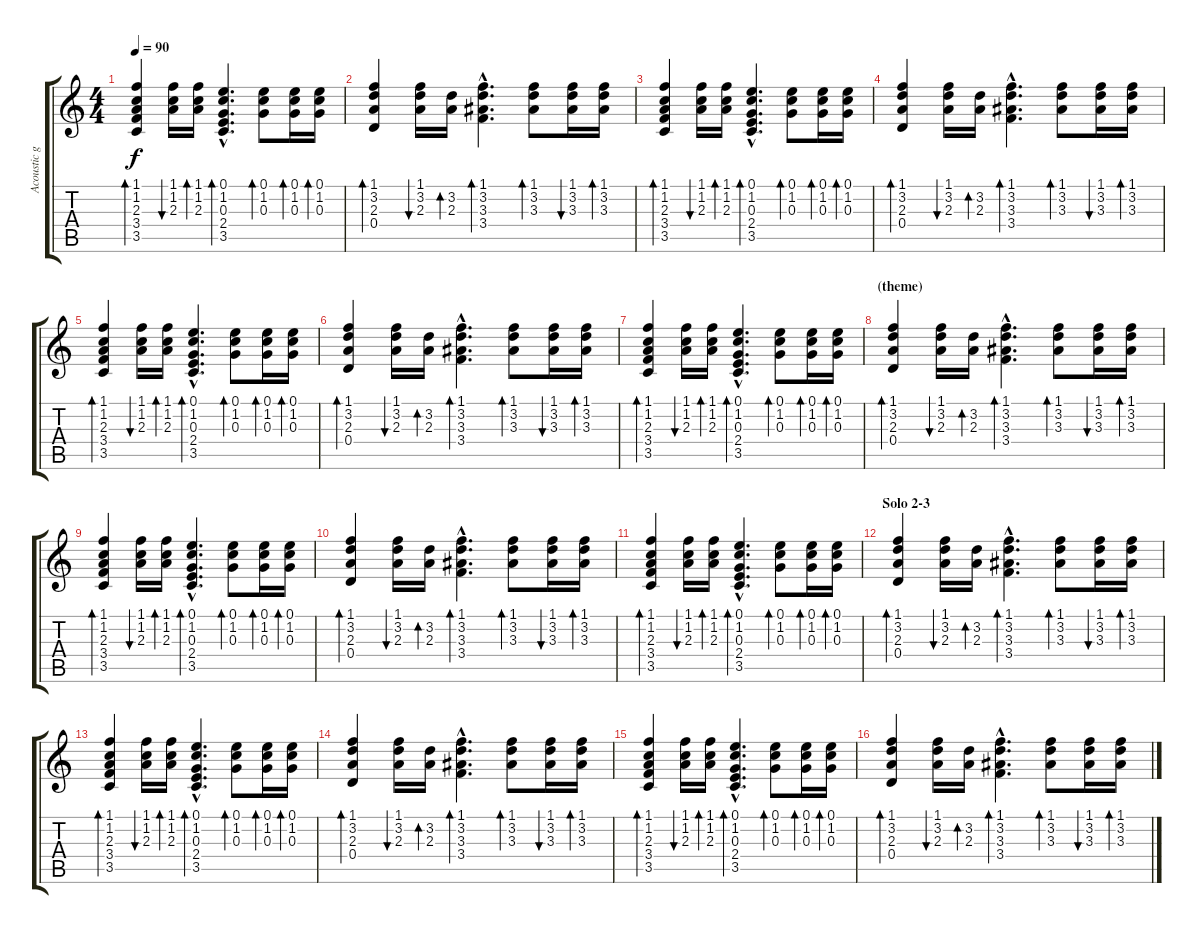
\track ("Acoustic guitar (rhytm)" "Acoustic g") {instrument acousticguitarsteel}
\staff {score tabs}
\tuning (E4 B3 G3 D3 A2 E2) {hide}
\ts (4 4)
\tempo 90
\clef g2
\ks c
(1.1 1.2 2.3 3.4 3.5).4{bd 60 dy f} (1.1 1.2 2.3).16{bu 30} (1.1 1.2 2.3).16{bd 30} (0.1{hac} 1.2{hac} 0.3{hac} 2.4{hac} 3.5{hac}).4{d bd 60} (0.1 1.2 0.3).8{bd 30} (0.1 1.2 0.3).16{bd 30} (0.1 1.2 0.3).16{bd 30} |
(1.1 3.2 2.3 0.4).4{bd 60} (1.1 3.2 2.3).16{bu 30} (3.2 2.3).16{bd 30} (1.1{hac} 3.2{hac} 3.3{hac} 3.4{hac}).4{d bd 60} (1.1 3.2 3.3).8{bd 60} (1.1 3.2 3.3).16{bu 60} (1.1 3.2 3.3).16{bd 60} |
(1.1 1.2 2.3 3.4 3.5).4{bd 60} (1.1 1.2 2.3).16{bu 30} (1.1 1.2 2.3).16{bd 30} (0.1{hac} 1.2{hac} 0.3{hac} 2.4{hac} 3.5{hac}).4{d bd 60} (0.1 1.2 0.3).8{bd 30} (0.1 1.2 0.3).16{bd 30} (0.1 1.2 0.3).16{bd 30} |
(1.1 3.2 2.3 0.4).4{bd 60} (1.1 3.2 2.3).16{bu 30} (3.2 2.3).16{bd 30} (1.1{hac} 3.2{hac} 3.3{hac} 3.4{hac}).4{d bd 60} (1.1 3.2 3.3).8{bd 60} (1.1 3.2 3.3).16{bu 60} (1.1 3.2 3.3).16{bd 60} |
(1.1 1.2 2.3 3.4 3.5).4{bd 60} (1.1 1.2 2.3).16{bu 30} (1.1 1.2 2.3).16{bd 30} (0.1{hac} 1.2{hac} 0.3{hac} 2.4{hac} 3.5{hac}).4{d bd 60} (0.1 1.2 0.3).8{bd 30} (0.1 1.2 0.3).16{bd 30} (0.1 1.2 0.3).16{bd 30} |
(1.1 3.2 2.3 0.4).4{bd 60} (1.1 3.2 2.3).16{bu 30} (3.2 2.3).16{bd 30} (1.1{hac} 3.2{hac} 3.3{hac} 3.4{hac}).4{d bd 60} (1.1 3.2 3.3).8{bd 60} (1.1 3.2 3.3).16{bu 60} (1.1 3.2 3.3).16{bd 60} |
(1.1 1.2 2.3 3.4 3.5).4{bd 60} (1.1 1.2 2.3).16{bu 30} (1.1 1.2 2.3).16{bd 30} (0.1{hac} 1.2{hac} 0.3{hac} 2.4{hac} 3.5{hac}).4{d bd 60} (0.1 1.2 0.3).8{bd 30} (0.1 1.2 0.3).16{bd 30} (0.1 1.2 0.3).16{bd 30} |
\section ("" "(theme)")
(1.1 3.2 2.3 0.4).4{bd 60} (1.1 3.2 2.3).16{bu 30} (3.2 2.3).16{bd 30} (1.1{hac} 3.2{hac} 3.3{hac} 3.4{hac}).4{d bd 60} (1.1 3.2 3.3).8{bd 60} (1.1 3.2 3.3).16{bu 60} (1.1 3.2 3.3).16{bd 60} |
(1.1 1.2 2.3 3.4 3.5).4{bd 60} (1.1 1.2 2.3).16{bu 30} (1.1 1.2 2.3).16{bd 30} (0.1{hac} 1.2{hac} 0.3{hac} 2.4{hac} 3.5{hac}).4{d bd 60} (0.1 1.2 0.3).8{bd 30} (0.1 1.2 0.3).16{bd 30} (0.1 1.2 0.3).16{bd 30} |
(1.1 3.2 2.3 0.4).4{bd 60} (1.1 3.2 2.3).16{bu 30} (3.2 2.3).16{bd 30} (1.1{hac} 3.2{hac} 3.3{hac} 3.4{hac}).4{d bd 60} (1.1 3.2 3.3).8{bd 60} (1.1 3.2 3.3).16{bu 60} (1.1 3.2 3.3).16{bd 60} |
(1.1 1.2 2.3 3.4 3.5).4{bd 60} (1.1 1.2 2.3).16{bu 30} (1.1 1.2 2.3).16{bd 30} (0.1{hac} 1.2{hac} 0.3{hac} 2.4{hac} 3.5{hac}).4{d bd 60} (0.1 1.2 0.3).8{bd 30} (0.1 1.2 0.3).16{bd 30} (0.1 1.2 0.3).16{bd 30} |
\section ("" "Solo 2-3")
(1.1 3.2 2.3 0.4).4{bd 60} (1.1 3.2 2.3).16{bu 30} (3.2 2.3).16{bd 30} (1.1{hac} 3.2{hac} 3.3{hac} 3.4{hac}).4{d bd 60} (1.1 3.2 3.3).8{bd 60} (1.1 3.2 3.3).16{bu 60} (1.1 3.2 3.3).16{bd 60} |
(1.1 1.2 2.3 3.4 3.5).4{bd 60} (1.1 1.2 2.3).16{bu 30} (1.1 1.2 2.3).16{bd 30} (0.1{hac} 1.2{hac} 0.3{hac} 2.4{hac} 3.5{hac}).4{d bd 60} (0.1 1.2 0.3).8{bd 30} (0.1 1.2 0.3).16{bd 30} (0.1 1.2 0.3).16{bd 30} |
(1.1 3.2 2.3 0.4).4{bd 60} (1.1 3.2 2.3).16{bu 30} (3.2 2.3).16{bd 30} (1.1{hac} 3.2{hac} 3.3{hac} 3.4{hac}).4{d bd 60} (1.1 3.2 3.3).8{bd 60} (1.1 3.2 3.3).16{bu 60} (1.1 3.2 3.3).16{bd 60} |
(1.1 1.2 2.3 3.4 3.5).4{bd 60} (1.1 1.2 2.3).16{bu 30} (1.1 1.2 2.3).16{bd 30} (0.1{hac} 1.2{hac} 0.3{hac} 2.4{hac} 3.5{hac}).4{d bd 60} (0.1 1.2 0.3).8{bd 30} (0.1 1.2 0.3).16{bd 30} (0.1 1.2 0.3).16{bd 30} |
(1.1 3.2 2.3 0.4).4{bd 60} (1.1 3.2 2.3).16{bu 30} (3.2 2.3).16{bd 30} (1.1{hac} 3.2{hac} 3.3{hac} 3.4{hac}).4{d bd 60} (1.1 3.2 3.3).8{bd 60} (1.1 3.2 3.3).16{bu 60} (1.1 3.2 3.3).16{bd 60}
